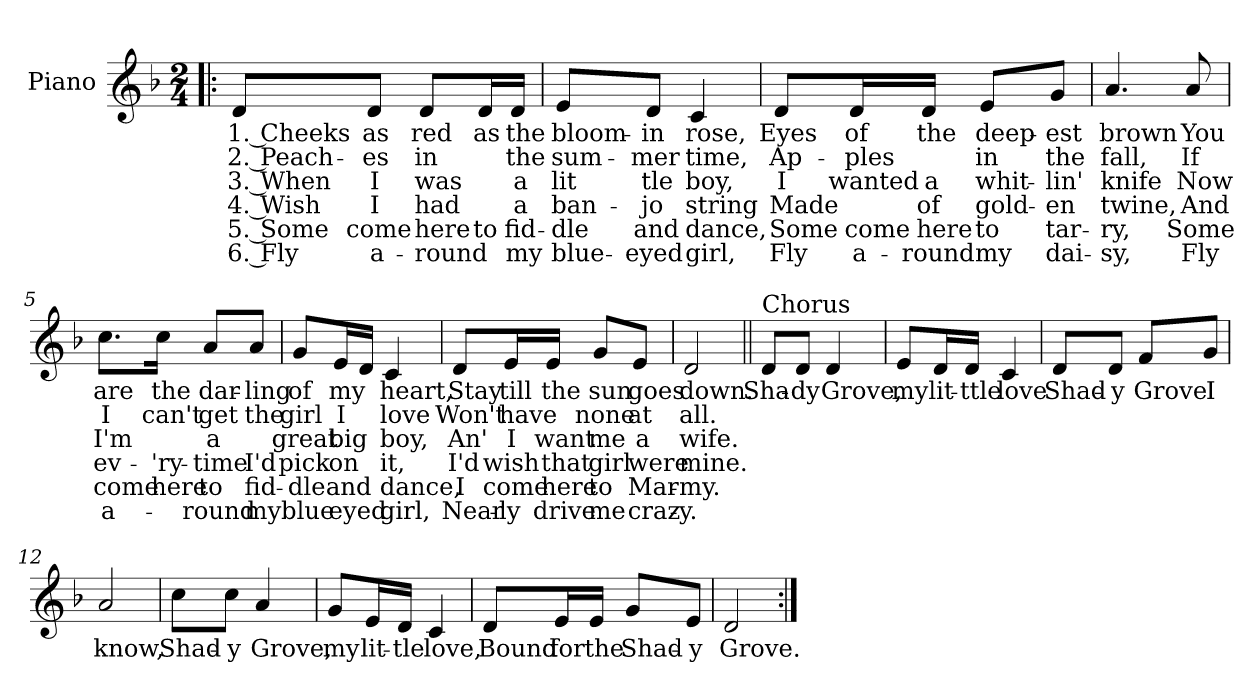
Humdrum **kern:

**kern	**text	**text	**text	**text	**text	**text
*part1	*part1	*part1	*part1	*part1	*part1	*part1
*staff1	*staff1	*staff1	*staff1	*staff1	*staff1	*staff1
*I"Piano	*	*	*	*	*	*
*I'Pno.	*	*	*	*	*	*
*clefG2	*	*	*	*	*	*
*k[b-]	*	*	*	*	*	*
*F:	*	*	*	*	*	*
*M2/4	*	*	*	*	*	*
=1!|:	=1!|:	=1!|:	=1!|:	=1!|:	=1!|:	=1!|:
8d/L	1. Cheeks	2. Peach-	3. When	4. Wish	5. Some	6. Fly
8d/J	as	-es	I	I	come	a-
8d/L	red	in	was	had	here	-round
16d/L	as	.	.	.	to	.
16d/JJ	the	the	a	a	fid-	my
=2	=2	=2	=2	=2	=2	=2
8e/L	bloom-	sum-	lit	ban-	-dle	blue-
8d/J	-in	-mer	tle	-jo	and	-eyed
4c/	rose,	time,	boy,	string	dance,	girl,
!!LO:LB:g=z
=3	=3	=3	=3	=3	=3	=3
8d/L	Eyes	Ap-	I	Made	Some	Fly
16d/L	of	-ples	wanted	.	come	a-
16d/JJ	the	.	a	of	here	-round
8e/L	deep-	in	whit-	gold-	to	my
8g/J	-est	the	-lin'	-en	tar-	dai-
=4	=4	=4	=4	=4	=4	=4
4.a/	brown	fall,	knife	twine,	-ry,	-sy,
8a/	You	If	Now	And	Some	Fly
=5	=5	=5	=5	=5	=5	=5
8.cc\L	are	I	I'm	ev-	come	a-
16cc\Jk	the	can't	.	-'ry-	here	.
8a/L	dar-	get	a	-time	to	-round
8a/J	-ling	the	.	I'd	fid-	my
!!LO:LB:g=z
=6	=6	=6	=6	=6	=6	=6
8g/L	of	girl	great	pick	-dle	blue
16e/L	my	I	big	on	and	eyed
16d/JJ	.	.	.	.	.	.
4c/	heart,	love	boy,	it,	dance,	girl,
=7	=7	=7	=7	=7	=7	=7
8d/L	Stay	Won't	An'	I'd	I	Near-
16e/L	till	have	I	wish	come	-ly
16e/JJ	the	.	want	that	here	drive
8g/L	sun	none	me	girl	to	me
8e/J	goes	at	a	were	Mar-	craz-
=8	=8	=8	=8	=8	=8	=8
2d/	down.	all.	wife.	mine.	-my.	-y.
!!LO:LB:g=z
=9||	=9||	=9||	=9||	=9||	=9||	=9||
!LO:TX:a:t=Chorus	!	!	!	!	!	!
8d/L	Sha-	.	.	.	.	.
8d/J	-dy	.	.	.	.	.
4d/	Grove,	.	.	.	.	.
=10	=10	=10	=10	=10	=10	=10
8e/L	my	.	.	.	.	.
16d/L	lit-	.	.	.	.	.
16d/JJ	-ttle	.	.	.	.	.
4c/	love	.	.	.	.	.
=11	=11	=11	=11	=11	=11	=11
8d/L	Shad-	.	.	.	.	.
8d/J	-y	.	.	.	.	.
8f/L	Grove	.	.	.	.	.
8g/J	I	.	.	.	.	.
=12	=12	=12	=12	=12	=12	=12
2a/	know,	.	.	.	.	.
!!LO:LB:g=z
=13	=13	=13	=13	=13	=13	=13
8cc\L	Shad-	.	.	.	.	.
8cc\J	-y	.	.	.	.	.
4a/	Grove,	.	.	.	.	.
=14	=14	=14	=14	=14	=14	=14
8g/L	my	.	.	.	.	.
16e/L	lit-	.	.	.	.	.
16d/JJ	-tle	.	.	.	.	.
4c/	love,	.	.	.	.	.
=15	=15	=15	=15	=15	=15	=15
8d/L	Bound	.	.	.	.	.
16e/L	for	.	.	.	.	.
16e/JJ	the	.	.	.	.	.
8g/L	Shad-	.	.	.	.	.
8e/J	-y	.	.	.	.	.
=16	=16	=16	=16	=16	=16	=16
2d/	Grove.	.	.	.	.	.
=:|!	=:|!	=:|!	=:|!	=:|!	=:|!	=:|!
*-	*-	*-	*-	*-	*-	*-
